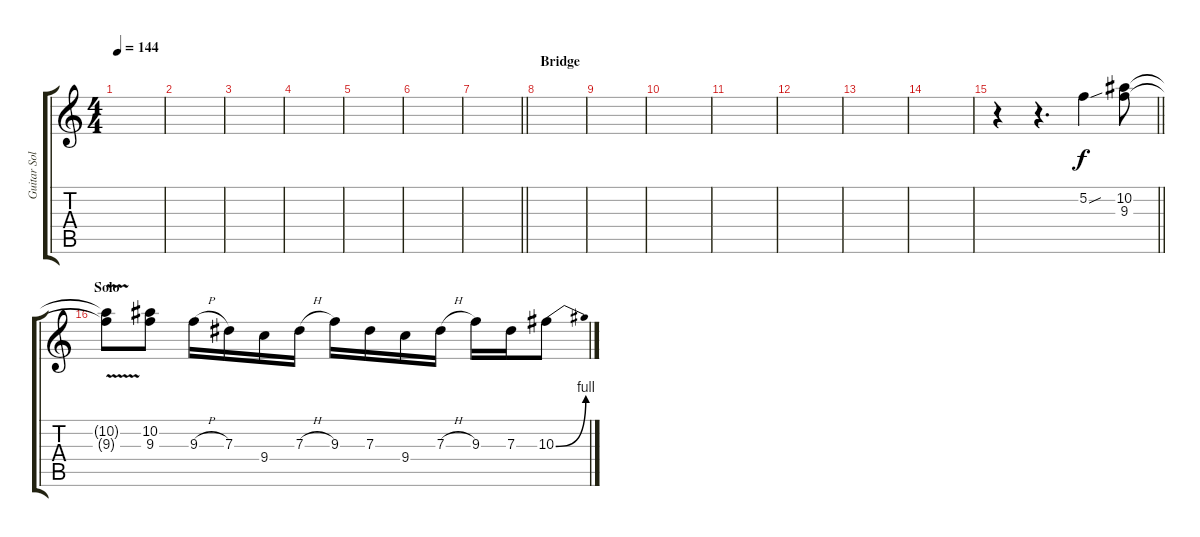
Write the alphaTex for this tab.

\track ("Guitar Solo" "Guitar Sol") {instrument distortionguitar}
\staff {score tabs}
\tuning (F4 C4 Ab3 Eb3 Bb2 F2) {hide}
\ts (4 4)
\tempo 144
\clef g2
\ks c
|
|
|
|
|
|
\barLineRight lightlight
|
\section ("" "Bridge")
|
|
|
|
|
|
|
\barLineRight lightlight
r.4 r.4{d} 5.2{sou}.4 (10.2 9.3).8 |
\section ("" "Solo")
(10.2{v t} 9.3{v t}).8 (10.2 9.3).8 9.3{h}.16 7.3.16 9.4.16 7.3{h}.16 9.3.16 7.3.16 9.4.16 7.3{h}.16 9.3.16 7.3.16 10.3{be (bend 0 0 60 4)}.8
